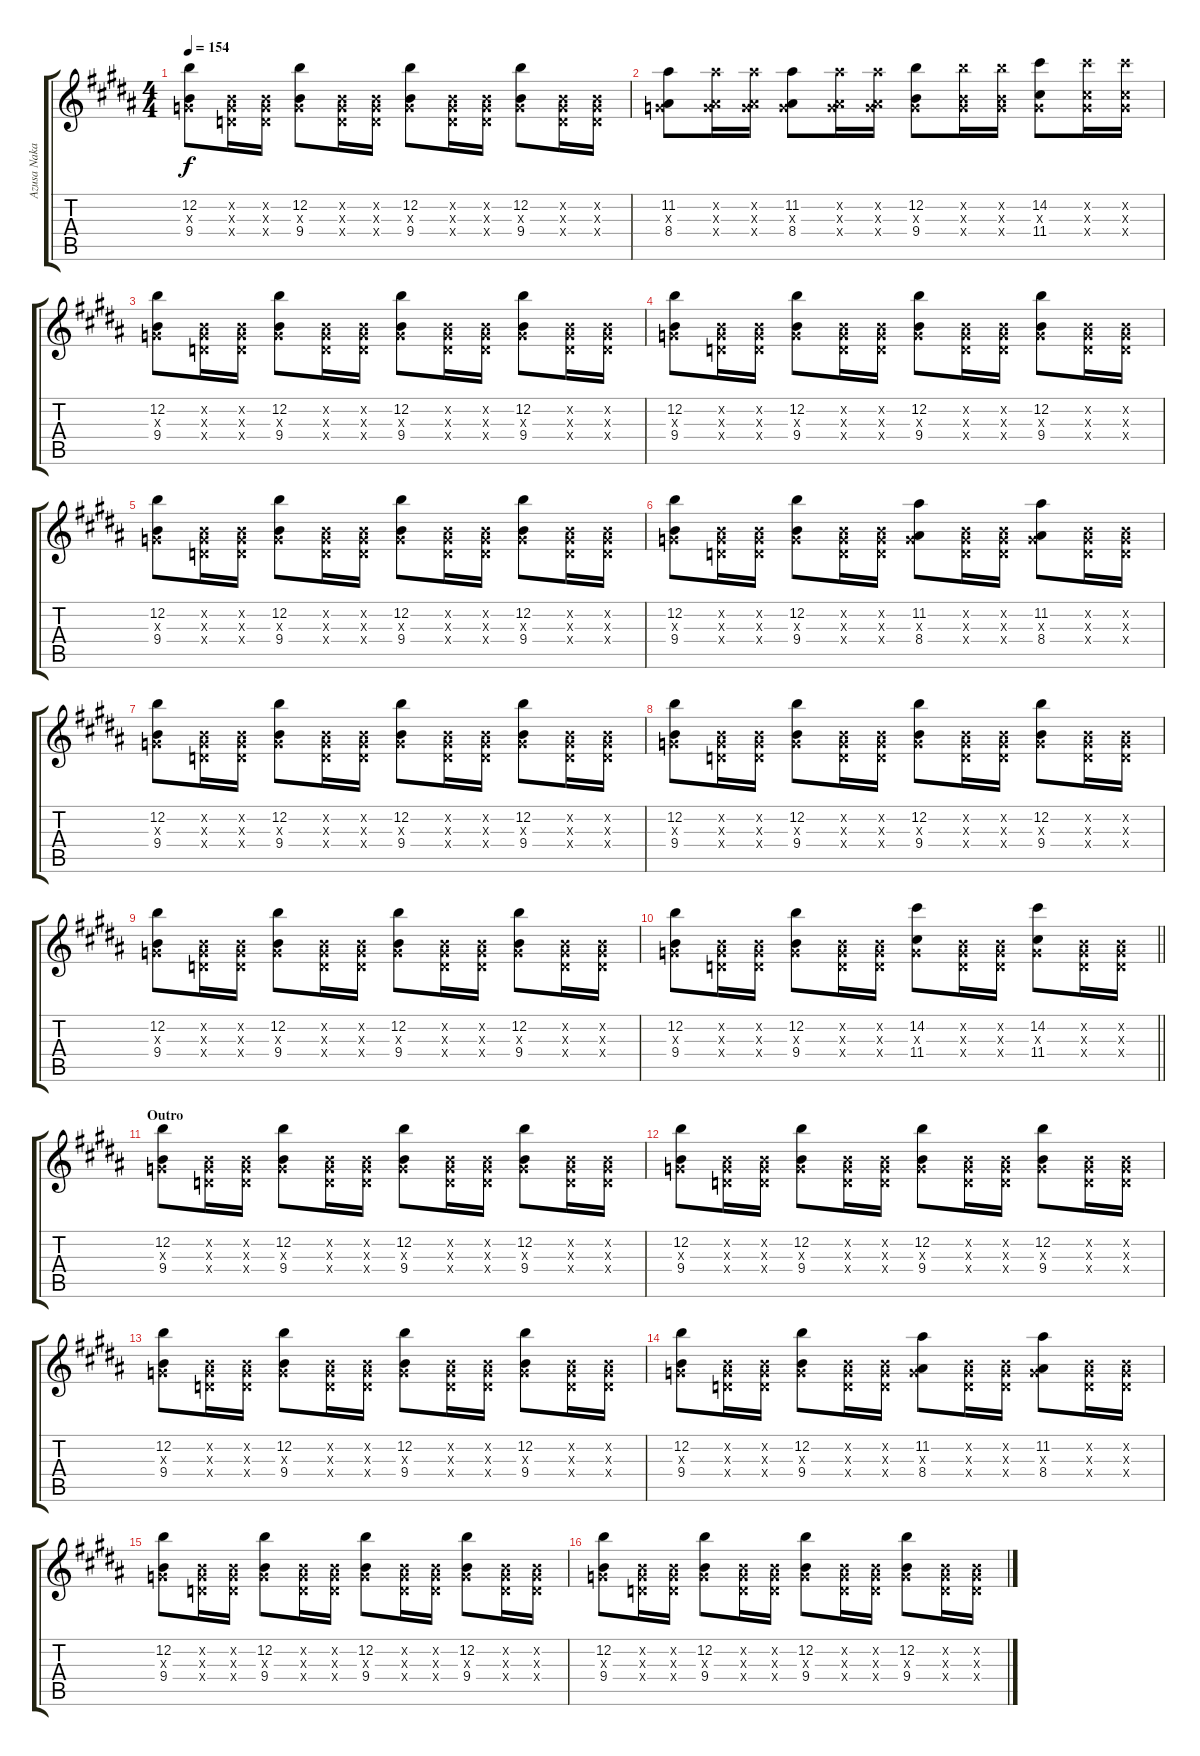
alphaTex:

\track ("Azusa Nakano" "Azusa Naka") {instrument distortionguitar}
\staff {score tabs}
\tuning (E4 B3 G3 D3 A2 E2) {hide}
\ts (4 4)
\tempo 154
\clef g2
\ks b
(12.2 0.3{x} 9.4).8{dy f} (0.2{x} 0.3{x} 0.4{x}).16 (0.2{x} 0.3{x} 0.4{x}).16 (12.2 0.3{x} 9.4).8 (0.2{x} 0.3{x} 0.4{x}).16 (0.2{x} 0.3{x} 0.4{x}).16 (12.2 0.3{x} 9.4).8 (0.2{x} 0.3{x} 0.4{x}).16 (0.2{x} 0.3{x} 0.4{x}).16 (12.2 0.3{x} 9.4).8 (0.2{x} 0.3{x} 0.4{x}).16 (0.2{x} 0.3{x} 0.4{x}).16 |
(11.2 0.3{x} 8.4).8 (11.2{x} 0.3{x} 8.4{x}).16 (11.2{x} 0.3{x} 8.4{x}).16 (11.2 0.3{x} 8.4).8 (11.2{x} 0.3{x} 8.4{x}).16 (11.2{x} 0.3{x} 8.4{x}).16 (12.2 0.3{x} 9.4).8 (12.2{x} 0.3{x} 9.4{x}).16 (12.2{x} 0.3{x} 9.4{x}).16 (14.2 0.3{x} 11.4).8 (14.2{x} 0.3{x} 11.4{x}).16 (14.2{x} 0.3{x} 11.4{x}).16 |
(12.2 0.3{x} 9.4).8 (0.2{x} 0.3{x} 0.4{x}).16 (0.2{x} 0.3{x} 0.4{x}).16 (12.2 0.3{x} 9.4).8 (0.2{x} 0.3{x} 0.4{x}).16 (0.2{x} 0.3{x} 0.4{x}).16 (12.2 0.3{x} 9.4).8 (0.2{x} 0.3{x} 0.4{x}).16 (0.2{x} 0.3{x} 0.4{x}).16 (12.2 0.3{x} 9.4).8 (0.2{x} 0.3{x} 0.4{x}).16 (0.2{x} 0.3{x} 0.4{x}).16 |
(12.2 0.3{x} 9.4).8 (0.2{x} 0.3{x} 0.4{x}).16 (0.2{x} 0.3{x} 0.4{x}).16 (12.2 0.3{x} 9.4).8 (0.2{x} 0.3{x} 0.4{x}).16 (0.2{x} 0.3{x} 0.4{x}).16 (12.2 0.3{x} 9.4).8 (0.2{x} 0.3{x} 0.4{x}).16 (0.2{x} 0.3{x} 0.4{x}).16 (12.2 0.3{x} 9.4).8 (0.2{x} 0.3{x} 0.4{x}).16 (0.2{x} 0.3{x} 0.4{x}).16 |
(12.2 0.3{x} 9.4).8 (0.2{x} 0.3{x} 0.4{x}).16 (0.2{x} 0.3{x} 0.4{x}).16 (12.2 0.3{x} 9.4).8 (0.2{x} 0.3{x} 0.4{x}).16 (0.2{x} 0.3{x} 0.4{x}).16 (12.2 0.3{x} 9.4).8 (0.2{x} 0.3{x} 0.4{x}).16 (0.2{x} 0.3{x} 0.4{x}).16 (12.2 0.3{x} 9.4).8 (0.2{x} 0.3{x} 0.4{x}).16 (0.2{x} 0.3{x} 0.4{x}).16 |
(12.2 0.3{x} 9.4).8 (0.2{x} 0.3{x} 0.4{x}).16 (0.2{x} 0.3{x} 0.4{x}).16 (12.2 0.3{x} 9.4).8 (0.2{x} 0.3{x} 0.4{x}).16 (0.2{x} 0.3{x} 0.4{x}).16 (11.2 0.3{x} 8.4).8 (0.2{x} 0.3{x} 0.4{x}).16 (0.2{x} 0.3{x} 0.4{x}).16 (11.2 0.3{x} 8.4).8 (0.2{x} 0.3{x} 0.4{x}).16 (0.2{x} 0.3{x} 0.4{x}).16 |
(12.2 0.3{x} 9.4).8 (0.2{x} 0.3{x} 0.4{x}).16 (0.2{x} 0.3{x} 0.4{x}).16 (12.2 0.3{x} 9.4).8 (0.2{x} 0.3{x} 0.4{x}).16 (0.2{x} 0.3{x} 0.4{x}).16 (12.2 0.3{x} 9.4).8 (0.2{x} 0.3{x} 0.4{x}).16 (0.2{x} 0.3{x} 0.4{x}).16 (12.2 0.3{x} 9.4).8 (0.2{x} 0.3{x} 0.4{x}).16 (0.2{x} 0.3{x} 0.4{x}).16 |
(12.2 0.3{x} 9.4).8 (0.2{x} 0.3{x} 0.4{x}).16 (0.2{x} 0.3{x} 0.4{x}).16 (12.2 0.3{x} 9.4).8 (0.2{x} 0.3{x} 0.4{x}).16 (0.2{x} 0.3{x} 0.4{x}).16 (12.2 0.3{x} 9.4).8 (0.2{x} 0.3{x} 0.4{x}).16 (0.2{x} 0.3{x} 0.4{x}).16 (12.2 0.3{x} 9.4).8 (0.2{x} 0.3{x} 0.4{x}).16 (0.2{x} 0.3{x} 0.4{x}).16 |
(12.2 0.3{x} 9.4).8 (0.2{x} 0.3{x} 0.4{x}).16 (0.2{x} 0.3{x} 0.4{x}).16 (12.2 0.3{x} 9.4).8 (0.2{x} 0.3{x} 0.4{x}).16 (0.2{x} 0.3{x} 0.4{x}).16 (12.2 0.3{x} 9.4).8 (0.2{x} 0.3{x} 0.4{x}).16 (0.2{x} 0.3{x} 0.4{x}).16 (12.2 0.3{x} 9.4).8 (0.2{x} 0.3{x} 0.4{x}).16 (0.2{x} 0.3{x} 0.4{x}).16 |
\barLineRight lightlight
(12.2 0.3{x} 9.4).8 (0.2{x} 0.3{x} 0.4{x}).16 (0.2{x} 0.3{x} 0.4{x}).16 (12.2 0.3{x} 9.4).8 (0.2{x} 0.3{x} 0.4{x}).16 (0.2{x} 0.3{x} 0.4{x}).16 (14.2 0.3{x} 11.4).8 (0.2{x} 0.3{x} 0.4{x}).16 (0.2{x} 0.3{x} 0.4{x}).16 (14.2 0.3{x} 11.4).8 (0.2{x} 0.3{x} 0.4{x}).16 (0.2{x} 0.3{x} 0.4{x}).16 |
\section ("" "Outro")
(12.2 0.3{x} 9.4).8 (0.2{x} 0.3{x} 0.4{x}).16 (0.2{x} 0.3{x} 0.4{x}).16 (12.2 0.3{x} 9.4).8 (0.2{x} 0.3{x} 0.4{x}).16 (0.2{x} 0.3{x} 0.4{x}).16 (12.2 0.3{x} 9.4).8 (0.2{x} 0.3{x} 0.4{x}).16 (0.2{x} 0.3{x} 0.4{x}).16 (12.2 0.3{x} 9.4).8 (0.2{x} 0.3{x} 0.4{x}).16 (0.2{x} 0.3{x} 0.4{x}).16 |
(12.2 0.3{x} 9.4).8 (0.2{x} 0.3{x} 0.4{x}).16 (0.2{x} 0.3{x} 0.4{x}).16 (12.2 0.3{x} 9.4).8 (0.2{x} 0.3{x} 0.4{x}).16 (0.2{x} 0.3{x} 0.4{x}).16 (12.2 0.3{x} 9.4).8 (0.2{x} 0.3{x} 0.4{x}).16 (0.2{x} 0.3{x} 0.4{x}).16 (12.2 0.3{x} 9.4).8 (0.2{x} 0.3{x} 0.4{x}).16 (0.2{x} 0.3{x} 0.4{x}).16 |
(12.2 0.3{x} 9.4).8 (0.2{x} 0.3{x} 0.4{x}).16 (0.2{x} 0.3{x} 0.4{x}).16 (12.2 0.3{x} 9.4).8 (0.2{x} 0.3{x} 0.4{x}).16 (0.2{x} 0.3{x} 0.4{x}).16 (12.2 0.3{x} 9.4).8 (0.2{x} 0.3{x} 0.4{x}).16 (0.2{x} 0.3{x} 0.4{x}).16 (12.2 0.3{x} 9.4).8 (0.2{x} 0.3{x} 0.4{x}).16 (0.2{x} 0.3{x} 0.4{x}).16 |
(12.2 0.3{x} 9.4).8 (0.2{x} 0.3{x} 0.4{x}).16 (0.2{x} 0.3{x} 0.4{x}).16 (12.2 0.3{x} 9.4).8 (0.2{x} 0.3{x} 0.4{x}).16 (0.2{x} 0.3{x} 0.4{x}).16 (11.2 0.3{x} 8.4).8 (0.2{x} 0.3{x} 0.4{x}).16 (0.2{x} 0.3{x} 0.4{x}).16 (11.2 0.3{x} 8.4).8 (0.2{x} 0.3{x} 0.4{x}).16 (0.2{x} 0.3{x} 0.4{x}).16 |
(12.2 0.3{x} 9.4).8 (0.2{x} 0.3{x} 0.4{x}).16 (0.2{x} 0.3{x} 0.4{x}).16 (12.2 0.3{x} 9.4).8 (0.2{x} 0.3{x} 0.4{x}).16 (0.2{x} 0.3{x} 0.4{x}).16 (12.2 0.3{x} 9.4).8 (0.2{x} 0.3{x} 0.4{x}).16 (0.2{x} 0.3{x} 0.4{x}).16 (12.2 0.3{x} 9.4).8 (0.2{x} 0.3{x} 0.4{x}).16 (0.2{x} 0.3{x} 0.4{x}).16 |
(12.2 0.3{x} 9.4).8 (0.2{x} 0.3{x} 0.4{x}).16 (0.2{x} 0.3{x} 0.4{x}).16 (12.2 0.3{x} 9.4).8 (0.2{x} 0.3{x} 0.4{x}).16 (0.2{x} 0.3{x} 0.4{x}).16 (12.2 0.3{x} 9.4).8 (0.2{x} 0.3{x} 0.4{x}).16 (0.2{x} 0.3{x} 0.4{x}).16 (12.2 0.3{x} 9.4).8 (0.2{x} 0.3{x} 0.4{x}).16 (0.2{x} 0.3{x} 0.4{x}).16
